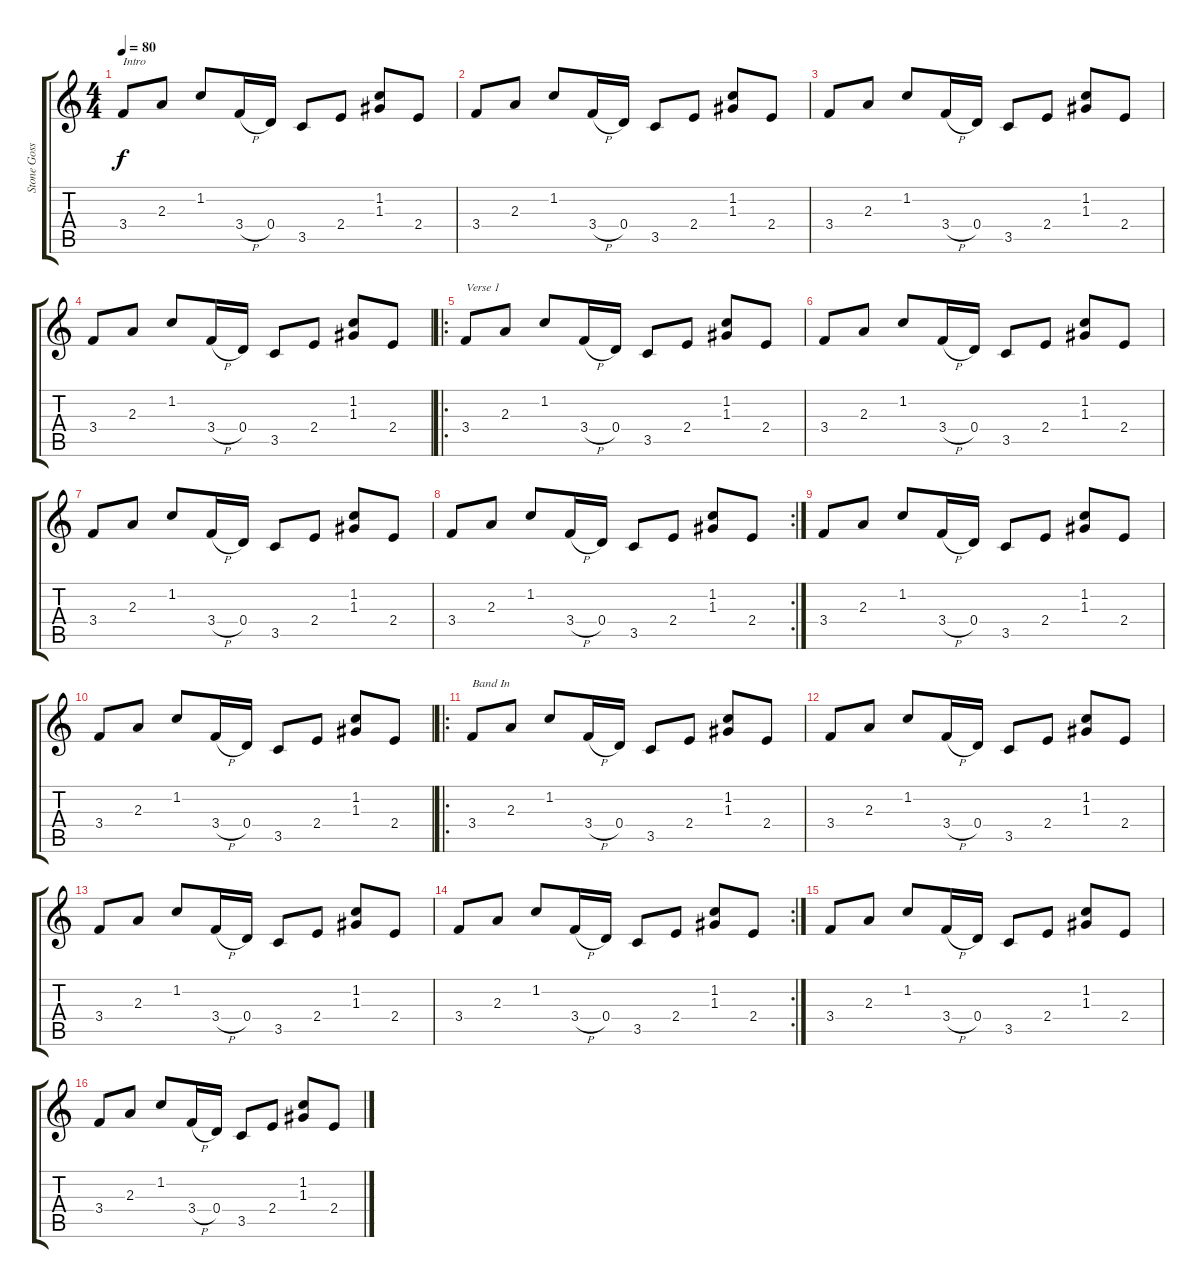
\track ("Stone Gossard" "Stone Goss") {instrument electricguitarclean}
\staff {score tabs}
\tuning (E4 B3 G3 D3 A2 E2) {hide}
\ts (4 4)
\tempo 80
\clef g2
\ks c
3.4.8{txt "Intro" dy f instrument electricguitarclean} 2.3.8 1.2.8 3.4{h}.16 0.4.16 3.5.8 2.4.8 (1.2 1.3).8 2.4.8 |
3.4.8 2.3.8 1.2.8 3.4{h}.16 0.4.16 3.5.8 2.4.8 (1.2 1.3).8 2.4.8 |
3.4.8 2.3.8 1.2.8 3.4{h}.16 0.4.16 3.5.8 2.4.8 (1.2 1.3).8 2.4.8 |
3.4.8 2.3.8 1.2.8 3.4{h}.16 0.4.16 3.5.8 2.4.8 (1.2 1.3).8 2.4.8 |
\ro
3.4.8{txt "Verse 1"} 2.3.8 1.2.8 3.4{h}.16 0.4.16 3.5.8 2.4.8 (1.2 1.3).8 2.4.8 |
3.4.8 2.3.8 1.2.8 3.4{h}.16 0.4.16 3.5.8 2.4.8 (1.2 1.3).8 2.4.8 |
3.4.8 2.3.8 1.2.8 3.4{h}.16 0.4.16 3.5.8 2.4.8 (1.2 1.3).8 2.4.8 |
\rc 2
3.4.8 2.3.8 1.2.8 3.4{h}.16 0.4.16 3.5.8 2.4.8 (1.2 1.3).8 2.4.8 |
3.4.8 2.3.8 1.2.8 3.4{h}.16 0.4.16 3.5.8 2.4.8 (1.2 1.3).8 2.4.8 |
3.4.8 2.3.8 1.2.8 3.4{h}.16 0.4.16 3.5.8 2.4.8 (1.2 1.3).8 2.4.8 |
\ro
3.4.8{txt "Band In"} 2.3.8 1.2.8 3.4{h}.16 0.4.16 3.5.8 2.4.8 (1.2 1.3).8 2.4.8 |
3.4.8 2.3.8 1.2.8 3.4{h}.16 0.4.16 3.5.8 2.4.8 (1.2 1.3).8 2.4.8 |
3.4.8 2.3.8 1.2.8 3.4{h}.16 0.4.16 3.5.8 2.4.8 (1.2 1.3).8 2.4.8 |
\rc 2
3.4.8 2.3.8 1.2.8 3.4{h}.16 0.4.16 3.5.8 2.4.8 (1.2 1.3).8 2.4.8 |
3.4.8 2.3.8 1.2.8 3.4{h}.16 0.4.16 3.5.8 2.4.8 (1.2 1.3).8 2.4.8 |
3.4.8 2.3.8 1.2.8 3.4{h}.16 0.4.16 3.5.8 2.4.8 (1.2 1.3).8 2.4.8
